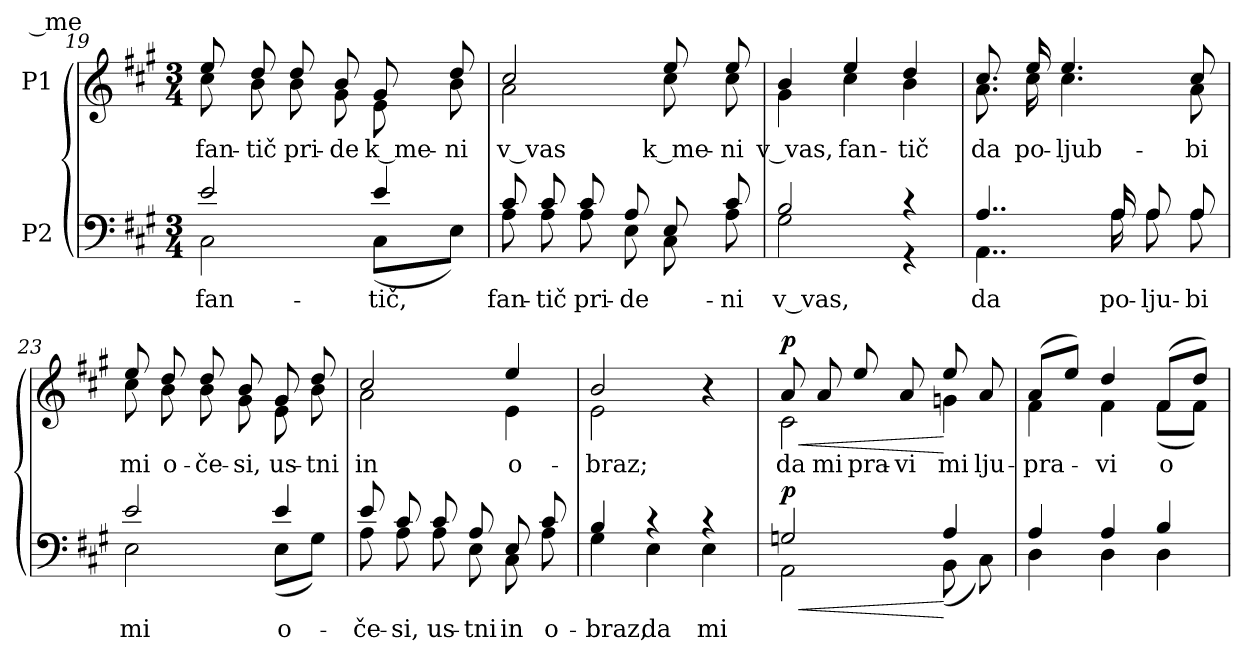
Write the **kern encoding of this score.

**kern	**text	**dynam	**kern	**text	**dynam
*part2	*part2	*part2	*part1	*part1	*part1
*staff2	*staff2	*staff2	*staff1	*staff1	*staff1
*I"P2	*	*	*I"P1	*	*
*clefF4	*	*	*clefG2	*	*
*k[f#c#g#]	*	*	*k[f#c#g#]	*	*
*A:	*	*	*A:	*	*
*M3/4	*	*	*M3/4	*	*
=19	=19	=19	=19	=19	=19
*^	*	*	*	*	*
!	!	!LO:LY:b:color=#000000	!	!	!	!
*	*	*	*	*^	*	*
!	!	!	!	!	!	!LO:LY:b:color=#000000	!
2ei/	2C#i\	fan-	.	8eei/	8cc#i\	fan-	.
!	!	!	!	!	!	!LO:LY:b:color=#000000	!
.	.	.	.	8ddi/	8bi\	-tič	.
!	!	!	!	!	!	!LO:LY:b:color=#000000	!
.	.	.	.	8ddi/	8bi\	pri-	.
!	!	!	!	!	!	!LO:LY:b:color=#000000	!
.	.	.	.	8bi/	8g#i\	-de	.
!	!	!LO:LY:b:color=#000000	!	!	!	!	!
!	!	!	!	!	!	!LO:LY:b:color=#000000	!
4ei/	(8C#i\L	-tič,	.	8g#i/	8ei\	k_me-	.
!	!	!	!	!	!	!LO:LY:b:color=#000000	!
.	8Ei\J)	.	.	8ddi/	8bi\	-ni	.
=20	=20	=20	=20	=20	=20	=20	=20
!	!	!LO:LY:b:color=#000000	!	!	!	!	!
!	!	!	!	!	!	!LO:LY:b:color=#000000	!
8c#i/	8Ai\	fan-	.	2cc#i/	2ai\	v_vas	.
!	!	!LO:LY:b:color=#000000	!	!	!	!	!
8c#i/	8Ai\	-tič	.	.	.	.	.
!	!	!LO:LY:b:color=#000000	!	!	!	!	!
8c#i/	8Ai\	pri-	.	.	.	.	.
!	!	!LO:LY:b:color=#000000	!	!	!	!	!
8Ai/	8Ei\	-de	.	.	.	.	.
!	!	!LO:LY:b:color=#000000	!	!	!	!	!
!	!	!	!	!	!	!LO:LY:b:color=#000000	!
8Ei/	8C#i\	_me-	.	8eei/	8cc#i\	k_me-	.
!	!	!LO:LY:b:color=#000000	!	!	!	!	!
!	!	!	!	!	!	!LO:LY:b:color=#000000	!
8c#i/	8Ai\	-ni	.	8eei/	8cc#i\	-ni	.
=21	=21	=21	=21	=21	=21	=21	=21
!	!	!LO:LY:b:color=#000000	!	!	!	!	!
!	!	!	!	!	!	!LO:LY:b:color=#000000	!
2Bi/	2G#i\	v_vas,	.	4bi/	4g#i\	v_vas,	.
!	!	!	!	!	!	!LO:LY:b:color=#000000	!
.	.	.	.	4eei/	4cc#i\	fan-	.
!	!	!	!	!	!	!LO:LY:b:color=#000000	!
4r	4r	.	.	4ddi/	4bi\	-tič	.
!!LO:LB:g=z	!!
=22	=22	=22	=22	=22	=22	=22	=22
!	!	!LO:LY:b:color=#000000	!	!	!	!	!
!	!	!	!	!	!	!LO:LY:b:color=#000000	!
4..Ai/	4..AAi\	da	.	8.cc#i/	8.ai\	da	.
!	!	!	!	!	!	!LO:LY:b:color=#000000	!
.	.	.	.	16eei/	16cc#i\	po-	.
!	!	!	!	!	!	!LO:LY:b:color=#000000	!
.	.	.	.	4.eei/	4.cc#i\	-ljub-	.
!	!	!LO:LY:b:color=#000000	!	!	!	!	!
16Ai/	16Ai\	po-	.	.	.	.	.
!	!	!LO:LY:b:color=#000000	!	!	!	!	!
8Ai/	8Ai\	-lju-	.	.	.	.	.
!	!	!LO:LY:b:color=#000000	!	!	!	!	!
!	!	!	!	!	!	!LO:LY:b:color=#000000	!
8Ai/	8Ai\	-bi	.	8cc#i/	8ai\	-bi	.
=23	=23	=23	=23	=23	=23	=23	=23
!	!	!LO:LY:b:color=#000000	!	!	!	!	!
!	!	!	!	!	!	!LO:LY:b:color=#000000	!
2ei/	2Ei\	mi	.	8eei/	8cc#i\	mi	.
!	!	!	!	!	!	!LO:LY:b:color=#000000	!
.	.	.	.	8ddi/	8bi\	o-	.
!	!	!	!	!	!	!LO:LY:b:color=#000000	!
.	.	.	.	8ddi/	8bi\	-če-	.
!	!	!	!	!	!	!LO:LY:b:color=#000000	!
.	.	.	.	8bi/	8g#i\	-si,	.
!	!	!LO:LY:b:color=#000000	!	!	!	!	!
!	!	!	!	!	!	!LO:LY:b:color=#000000	!
4ei/	(8Ei\L	o-	.	8g#i/	8ei\	us-	.
!	!	!	!	!	!	!LO:LY:b:color=#000000	!
.	8G#i\J)	.	.	8ddi/	8bi\	-tni	.
=24	=24	=24	=24	=24	=24	=24	=24
!	!	!LO:LY:b:color=#000000	!	!	!	!	!
!	!	!	!	!	!	!LO:LY:b:color=#000000	!
8ei/	8Ai\	-če-	.	2cc#i/	2ai\	in	.
!	!	!LO:LY:b:color=#000000	!	!	!	!	!
8c#i/	8Ai\	-si,	.	.	.	.	.
!	!	!LO:LY:b:color=#000000	!	!	!	!	!
8c#i/	8Ai\	us-	.	.	.	.	.
!	!	!LO:LY:b:color=#000000	!	!	!	!	!
8Ai/	8Ei\	-tni	.	.	.	.	.
!	!	!LO:LY:b:color=#000000	!	!	!	!	!
!	!	!	!	!	!	!LO:LY:b:color=#000000	!
8Ei/	8C#i\	in	.	4eei/	4ei\	o-	.
!	!	!LO:LY:b:color=#000000	!	!	!	!	!
8c#i/	8Ai\	o-	.	.	.	.	.
=25	=25	=25	=25	=25	=25	=25	=25
!	!	!LO:LY:b:color=#000000	!	!	!	!	!
!	!	!	!	!	!	!LO:LY:b:color=#000000	!
4Bi/	4G#i\	-braz,	.	2bi/	2ei\	-braz;	.
!	!	!LO:LY:b:color=#000000	!	!	!	!	!
4r	4Ei\	da	.	.	.	.	.
!	!	!LO:LY:b:color=#000000	!	!	!	!	!
4r	4Ei\	mi	.	4r	4ryy	.	.
!!LO:LB:g=z	!!
=26	=26	=26	=26	=26	=26	=26	=26
!	!	!	!LO:HP:b	!	!	!	!
!	!	!	!	!	!	!LO:LY:a:color=#000000	!
!	!	!	!	!	!	!LO:LY:b:color=#000000	!LO:HP:b
2Gni/	2AAi\	.	< p	8ai/	2c#i\	da	< p
!	!	!	!	!	!	!LO:LY:a:color=#000000	!
.	.	.	.	8ai/	.	mi	.
!	!	!	!	!	!	!LO:LY:a:color=#000000	!
.	.	.	.	8eei/	.	pra-	.
!	!	!	!	!	!	!LO:LY:a:color=#000000	!
.	.	.	.	8ai/	.	-vi	.
!	!	!	!	!	!	!LO:LY:a:color=#000000	!
!	!	!	!	!	!	!LO:LY:b:color=#000000	!
4Ai/	(8BBi\	.	[	8eei/	4gni\	mi	[
!	!	!	!	!	!	!LO:LY:a:color=#000000	!
.	8C#i\)	.	.	8ai/	.	lju-	.
=27	=27	=27	=27	=27	=27	=27	=27
!	!	!	!	!	!	!LO:LY:a:color=#000000	!
!	!	!	!	!	!	!LO:LY:b:color=#000000	!
4Ai/	4Di\	.	.	(8ai/L	4f#i\	pra-	.
.	.	.	.	8eei/J)	.	.	.
!	!	!	!	!	!	!LO:LY:a:color=#000000	!
!	!	!	!	!	!	!LO:LY:b:color=#000000	!
4Ai/	4Di\	.	.	4ddi/	4f#i\	-vi	.
!	!	!	!	!	!	!LO:LY:a:color=#000000	!
!	!	!	!	!	!	!LO:LY:b:color=#000000	!
4Bi/	4Di\	.	.	(8f#i/L	(8f#i\L	o	.
.	.	.	.	8ddi/J)	8f#i\J)	.	.
*v	*v	*	*	*	*	*	*
*	*	*	*v	*v	*	*
=	=	=	=	=	=
*-	*-	*-	*-	*-	*-
